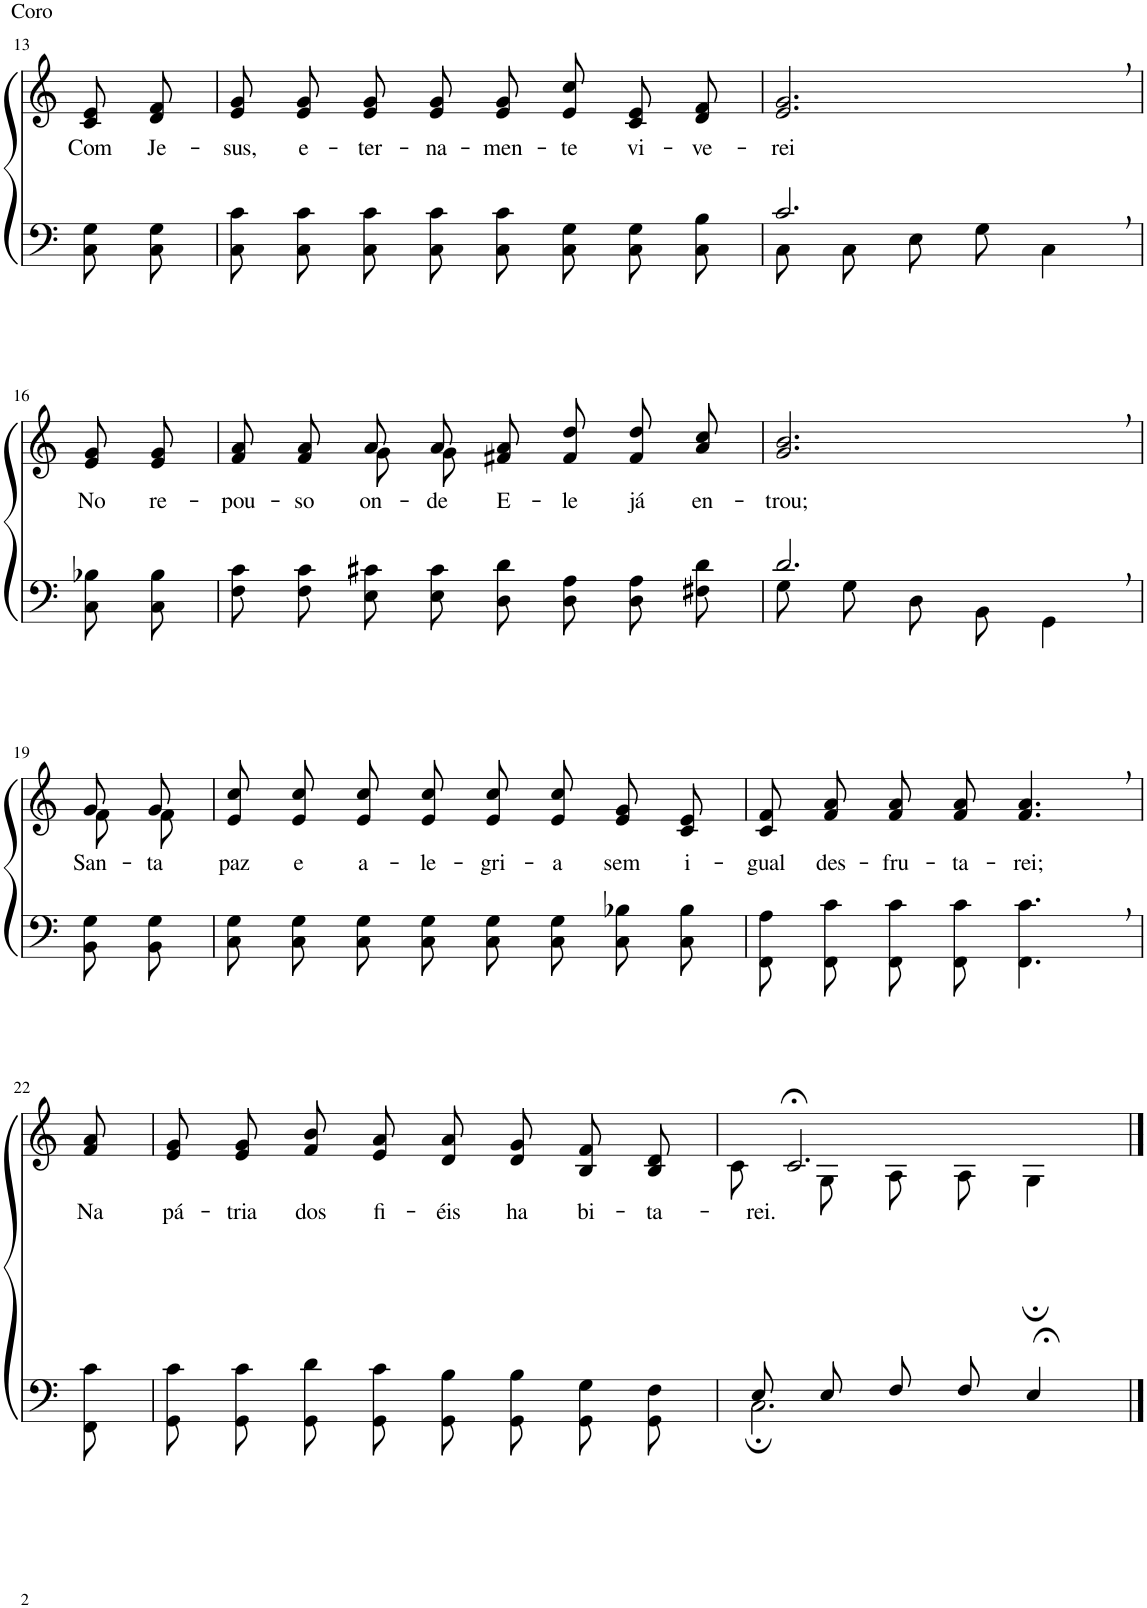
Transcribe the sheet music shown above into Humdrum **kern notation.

**kern	**kern	**text
*part2	*part1	*part1
*staff2	*staff1	*staff1
*I"Parte III e IV	*I"Parte I e II	*
!!LO:PB:g=z
*clefF4	*clefG2	*
*Trd-1c-2	*Trd-1c-2	*
*k[]	*k[]	*
*M4/4	*M4/4	*
=13	=13	=13
!	!LO:TX:a:t=Coro	!
!	!	!LO:LY:b
8C\ 8G\L	8c/ 8e/L	Com
!	!	!LO:LY:b
8C\ 8G\J	8d/ 8f/J	Je-
=14	=14	=14
!	!	!LO:LY:b
8C\ 8c\L	8e/ 8g/L	-sus,
!	!	!LO:LY:b
8C\ 8c\J	8e/ 8g/J	e-
!	!	!LO:LY:b
8C\ 8c\L	8e/ 8g/L	-ter-
!	!	!LO:LY:b
8C\ 8c\J	8e/ 8g/J	-na-
!	!	!LO:LY:b
8C\ 8c\L	8e/ 8g/L	-men-
!	!	!LO:LY:b
8C\ 8G\J	8e/ 8cc/J	-te
!	!	!LO:LY:b
8C\ 8G\L	8c/ 8e/L	vi-
!	!	!LO:LY:b
8C\ 8B\J	8d/ 8f/J	-ve-
=15	=15	=15
*^	*	*
!	!	!	!LO:LY:b
2.c,/	8C\L	2.e/, 2.g/,	-rei
.	8C\J	.	.
.	8E\L	.	.
.	8G\J	.	.
.	4C\	.	.
!!LO:LB:g=z
=16	=16	=16	=16
!	!	!	!LO:LY:b
*v	*v	*	*
8C\ 8B-X\L	8e/ 8g/L	No
!	!	!LO:LY:b
8C\ 8B-\J	8e/ 8g/J	re-
=17	=17	=17
!	!	!LO:LY:b
*	*^	*
8F\ 8c\L	8f/ 8a/L	4ryy	-pou-
!	!	!	!LO:LY:b
8F\ 8c\J	8f/ 8a/J	.	-so
!	!	!	!LO:LY:b
8E\ 8c#X\L	8a/L	8g\L	on-
!	!	!	!LO:LY:b
8E\ 8c#\J	8a/J	8g\J	-de
!	!	!	!LO:LY:b
8D\ 8d\L	8f#X/ 8a/L	2ryy	E-
!	!	!	!LO:LY:b
8D\ 8A\J	8f#/ 8dd/J	.	-le
!	!	!	!LO:LY:b
8D\ 8A\L	8f#/ 8dd/L	.	já
!	!	!	!LO:LY:b
8F#X\ 8d\J	8a/ 8cc/J	.	en-
*	*v	*v	*
=18	=18	=18
*^	*	*
!	!	!	!LO:LY:b
2.d,/	8G\L	2.g/, 2.b/,	-trou;
.	8G\J	.	.
.	8D\L	.	.
.	8BB\J	.	.
.	4GG\	.	.
!!LO:LB:g=z
=19	=19	=19	=19
*	*	*^	*
!	!	!	!	!LO:LY:b
*v	*v	*	*	*
8BB\ 8G\L	8g/L	8f\L	San-
!	!	!	!LO:LY:b
8BB\ 8G\J	8g/J	8f\J	-ta
=20	=20	=20	=20
!	!	!	!LO:LY:b
*	*v	*v	*
8C\ 8G\L	8e/ 8cc/L	paz
!	!	!LO:LY:b
8C\ 8G\J	8e/ 8cc/J	e
!	!	!LO:LY:b
8C\ 8G\L	8e/ 8cc/L	a-
!	!	!LO:LY:b
8C\ 8G\J	8e/ 8cc/J	-le-
!	!	!LO:LY:b
8C\ 8G\L	8e/ 8cc/L	-gri-
!	!	!LO:LY:b
8C\ 8G\J	8e/ 8cc/J	-a
!	!	!LO:LY:b
8C\ 8B-X\L	8e/ 8g/L	sem
!	!	!LO:LY:b
8C\ 8B-\J	8c/ 8e/J	i-
=21	=21	=21
!	!	!LO:LY:b
8FF\ 8A\L	8c/ 8f/L	-gual
!	!	!LO:LY:b
8FF\ 8c\J	8f/ 8a/J	des-
!	!	!LO:LY:b
8FF\ 8c\L	8f/ 8a/L	-fru-
!	!	!LO:LY:b
8FF\ 8c\J	8f/ 8a/J	-ta-
!	!	!LO:LY:b
4.FF\, 4.c\,	4.f/, 4.a/,	-rei;
!!LO:LB:g=z
=22	=22	=22
!	!	!LO:LY:b
8FF\ 8c\	8f/ 8a/	Na
=23	=23	=23
!	!	!LO:LY:b
8GG\ 8c\L	8e/ 8g/L	pá-
!	!	!LO:LY:b
8GG\ 8c\J	8e/ 8g/J	-tria
!	!	!LO:LY:b
8GG\ 8d\L	8f/ 8b/L	dos
!	!	!LO:LY:b
8GG\ 8c\J	8e/ 8a/J	fi-
!	!	!LO:LY:b
8GG\ 8B\L	8d/ 8a/L	-éis
!	!	!LO:LY:b
8GG\ 8B\J	8d/ 8g/J	ha
!	!	!LO:LY:b
8GG/ 8G/L	8B/ 8f/L	bi-
!	!	!LO:LY:b
8GG/ 8F/J	8B/ 8d/J	-ta-
=24	=24	=24
*^	*	*
!	!	!	!LO:LY:b
*	*	*^	*
8E/L	2.C;\	2.c;</	8c\L	-rei.
8E/J	.	.	8G\J	.
8F/L	.	.	8A\L	.
8F/J	.	.	8A\J	.
4E;</	.	.	4G;\	.
*v	*v	*	*	*
*	*v	*v	*
==	==	==
*-	*-	*-
